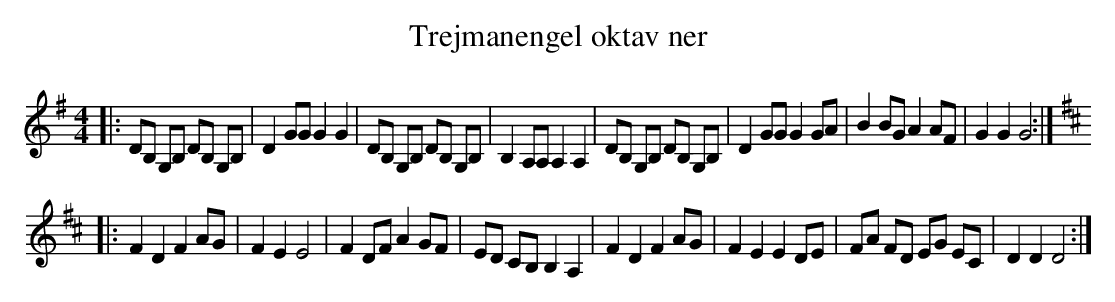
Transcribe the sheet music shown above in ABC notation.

X:1
T:Trejmanengel oktav ner
M:4/4
L:1/8
K:G
|:DB, G,B, DB, G,B, | D2 GG G2 G2 | DB, G,B, DB, G,B, | B,2 A,A, A,2 A,2 | DB, G,B, DB, G,B, | D2 GG G2 GA | B2 BG A2 AF | G2 G2 G4 :|
K:D
|:F2 D2 F2 AG | F2 E2 E4 | F2 DF A2 GF | ED CB, B,2 A,2 |F2 D2 F2 AG | F2 E2 E2 DE | FA FD EG EC | D2 D2 D4:|
